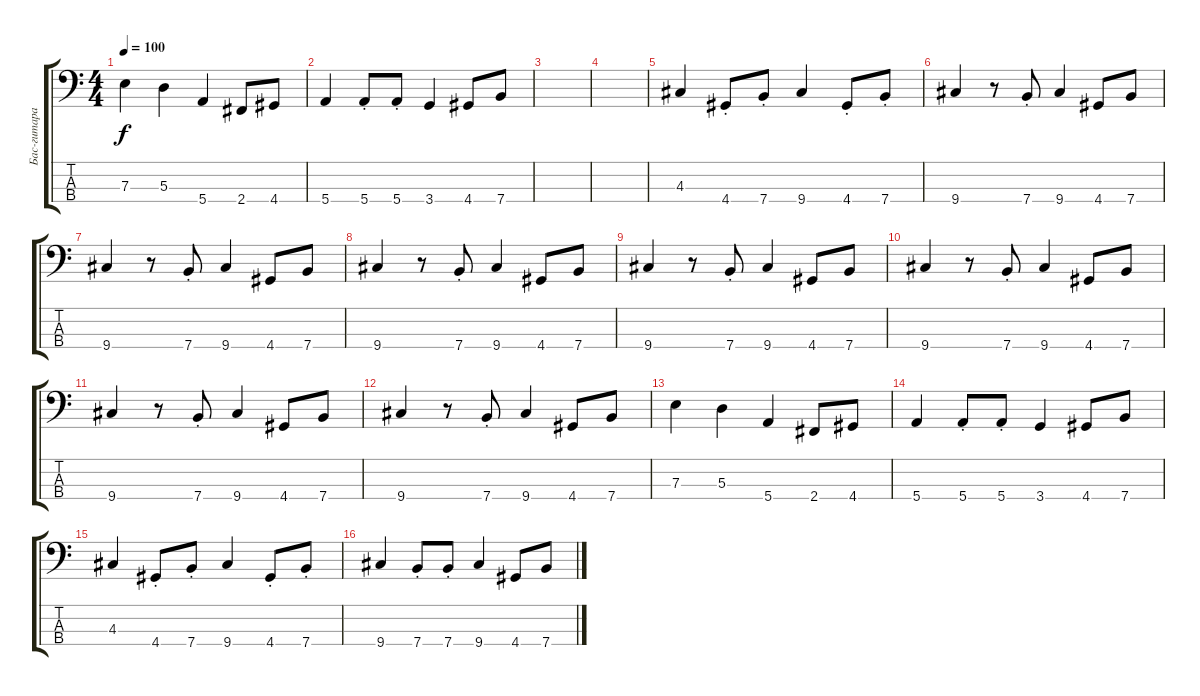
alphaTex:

\track ("Бас-гитара" "Бас-гитара") {instrument electricbassfinger}
\staff {score tabs}
\tuning (G2 D2 A1 E1) {hide}
\ts (4 4)
\tempo 100
\clef f4
\ks c
7.3.4{dy f} 5.3.4 5.4.4 2.4.8 4.4.8 |
5.4.4 5.4{st}.8 5.4{st}.8 3.4.4 4.4.8 7.4.8 |
|
|
4.3.4 4.4{st}.8 7.4{st}.8 9.4.4 4.4{st}.8 7.4{st}.8 |
9.4.4 r.8 7.4{st}.8 9.4.4 4.4.8 7.4.8 |
9.4.4 r.8 7.4{st}.8 9.4.4 4.4.8 7.4.8 |
9.4.4 r.8 7.4{st}.8 9.4.4 4.4.8 7.4.8 |
9.4.4 r.8 7.4{st}.8 9.4.4 4.4.8 7.4.8 |
9.4.4 r.8 7.4{st}.8 9.4.4 4.4.8 7.4.8 |
9.4.4 r.8 7.4{st}.8 9.4.4 4.4.8 7.4.8 |
9.4.4 r.8 7.4{st}.8 9.4.4 4.4.8 7.4.8 |
7.3.4 5.3.4 5.4.4 2.4.8 4.4.8 |
5.4.4 5.4{st}.8 5.4{st}.8 3.4.4 4.4.8 7.4.8 |
4.3.4 4.4{st}.8 7.4{st}.8 9.4.4 4.4{st}.8 7.4{st}.8 |
9.4.4 7.4{st}.8 7.4{st}.8 9.4.4 4.4.8 7.4.8
